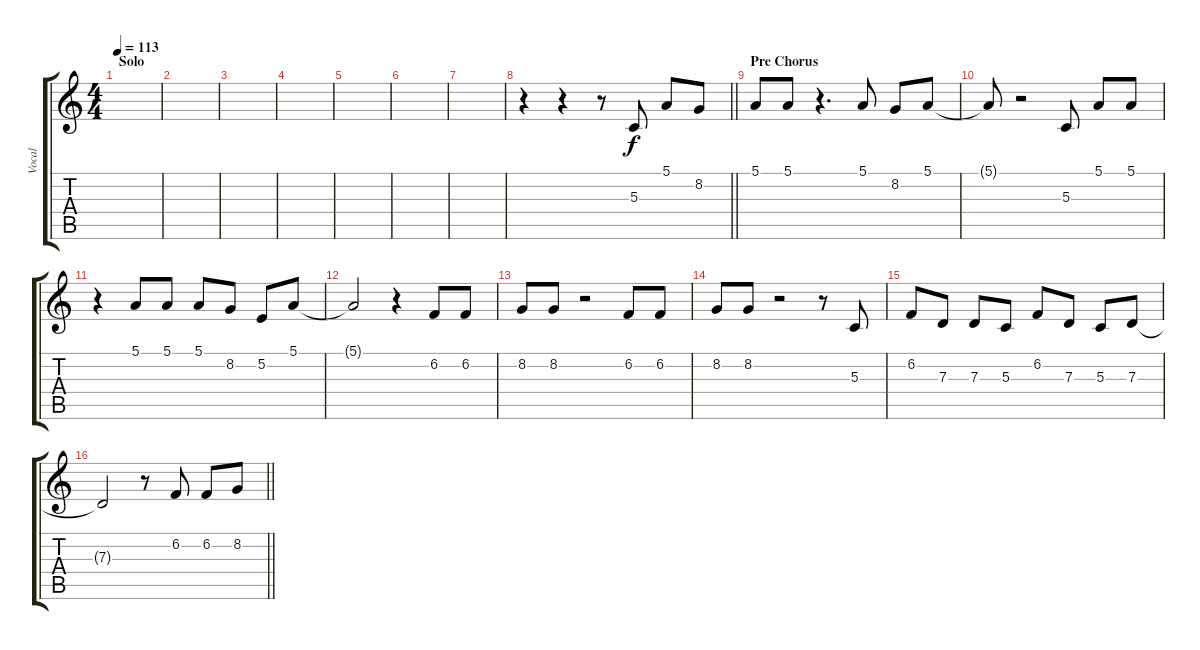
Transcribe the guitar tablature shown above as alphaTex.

\track ("Vocal" "Vocal") {instrument lead1square}
\staff {score tabs}
\tuning (E4 B3 G3 D3 A2 E2) {hide}
\ts (4 4)
\section ("" "Solo")
\tempo 113
\clef g2
\ks c
|
|
|
|
|
|
|
\barLineRight lightlight
r.4 r.4 r.8 5.3.8 5.1.8 8.2.8 |
\section ("" "Pre Chorus")
5.1.8 5.1.8 r.4{d} 5.1.8 8.2.8 5.1.8 |
5.1{t}.8 r.2 5.3.8 5.1.8 5.1.8 |
r.4 5.1.8 5.1.8 5.1.8 8.2.8 5.2.8 5.1.8 |
5.1{t}.2 r.4 6.2.8 6.2.8 |
8.2.8 8.2.8 r.2 6.2.8 6.2.8 |
8.2.8 8.2.8 r.2 r.8 5.3.8 |
6.2.8 7.3.8 7.3.8 5.3.8 6.2.8 7.3.8 5.3.8 7.3.8 |
\barLineRight lightlight
7.3{t}.2 r.8 6.2.8 6.2.8 8.2.8
